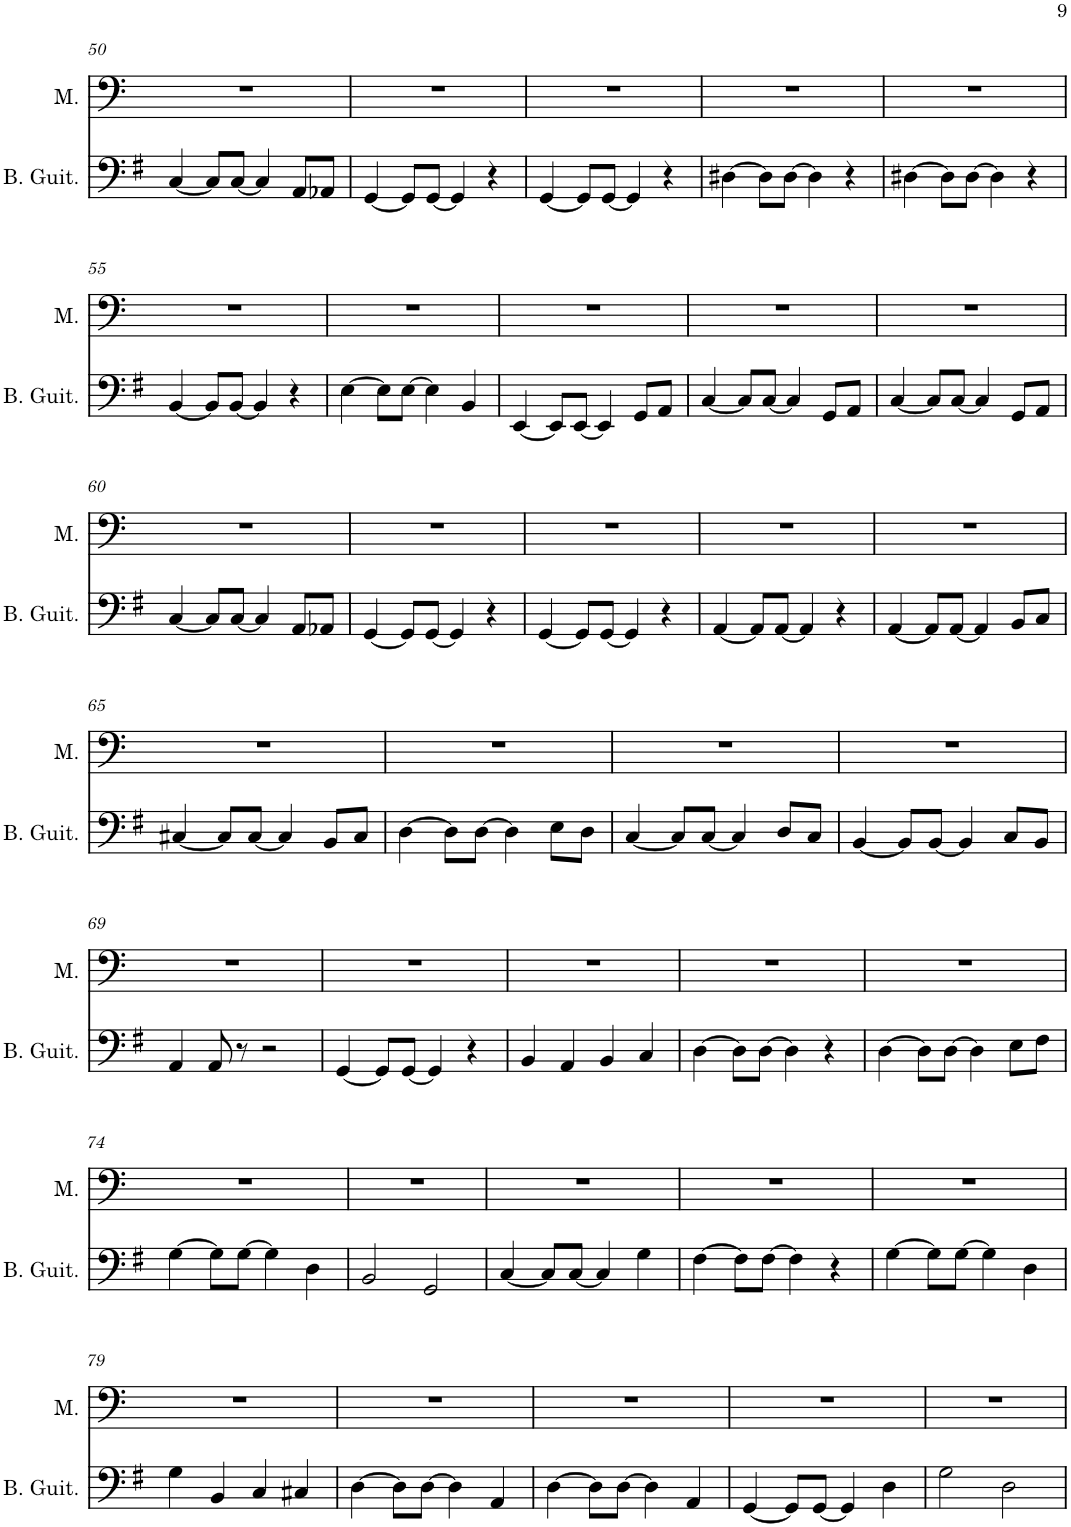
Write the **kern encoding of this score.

**kern	**kern
*part2	*part1
*staff2	*staff1
*I"Bass Guitar	*I"Men
*I'B. Guit.	*I'M.
!!LO:PB:g=z
*clefF4	*clefF4
*Trd7c12	*
*k[f#]	*k[]
*M2/2	*M2/2
=50	=50
[4C/	1r
8C/L]	.
[8C/J	.
4C/]	.
8AA/L	.
8AA-X/J	.
=51	=51
[4GG/	1r
8GG/L]	.
[8GG/J	.
4GG/]	.
4r	.
=52	=52
[4GG/	1r
8GG/L]	.
[8GG/J	.
4GG/]	.
4r	.
=53	=53
[4D#X\	1r
8D#\L]	.
[8D#\J	.
4D#\]	.
4r	.
=54	=54
[4D#X\	1r
8D#\L]	.
[8D#\J	.
4D#\]	.
4r	.
!!LO:LB:g=z
=55	=55
[4BB/	1r
8BB/L]	.
[8BB/J	.
4BB/]	.
4r	.
=56	=56
[4E\	1r
8E\L]	.
[8E\J	.
4E\]	.
4BB/	.
=57	=57
[4EE/	1r
8EE/L]	.
[8EE/J	.
4EE/]	.
8GG/L	.
8AA/J	.
=58	=58
[4C/	1r
8C/L]	.
[8C/J	.
4C/]	.
8GG/L	.
8AA/J	.
=59	=59
[4C/	1r
8C/L]	.
[8C/J	.
4C/]	.
8GG/L	.
8AA/J	.
!!LO:LB:g=z
=60	=60
[4C/	1r
8C/L]	.
[8C/J	.
4C/]	.
8AA/L	.
8AA-X/J	.
=61	=61
[4GG/	1r
8GG/L]	.
[8GG/J	.
4GG/]	.
4r	.
=62	=62
[4GG/	1r
8GG/L]	.
[8GG/J	.
4GG/]	.
4r	.
=63	=63
[4AA/	1r
8AA/L]	.
[8AA/J	.
4AA/]	.
4r	.
=64	=64
[4AA/	1r
8AA/L]	.
[8AA/J	.
4AA/]	.
8BB/L	.
8C/J	.
!!LO:LB:g=z
=65	=65
[4C#X/	1r
8C#/L]	.
[8C#/J	.
4C#/]	.
8BB/L	.
8C#/J	.
=66	=66
[4D\	1r
8D\L]	.
[8D\J	.
4D\]	.
8E\L	.
8D\J	.
=67	=67
[4C/	1r
8C/L]	.
[8C/J	.
4C/]	.
8D/L	.
8C/J	.
=68	=68
[4BB/	1r
8BB/L]	.
[8BB/J	.
4BB/]	.
8C/L	.
8BB/J	.
!!LO:LB:g=z
=69	=69
4AA/	1r
8AA/	.
8r	.
2r	.
=70	=70
[4GG/	1r
8GG/L]	.
[8GG/J	.
4GG/]	.
4r	.
=71	=71
4BB/	1r
4AA/	.
4BB/	.
4C/	.
=72	=72
[4D\	1r
8D\L]	.
[8D\J	.
4D\]	.
4r	.
=73	=73
[4D\	1r
8D\L]	.
[8D\J	.
4D\]	.
8E\L	.
8F#\J	.
!!LO:LB:g=z
=74	=74
[4G\	1r
8G\L]	.
[8G\J	.
4G\]	.
4D\	.
=75	=75
2BB/	1r
2GG/	.
=76	=76
[4C/	1r
8C/L]	.
[8C/J	.
4C/]	.
4G\	.
=77	=77
[4F#\	1r
8F#\L]	.
[8F#\J	.
4F#\]	.
4r	.
=78	=78
[4G\	1r
8G\L]	.
[8G\J	.
4G\]	.
4D\	.
!!LO:LB:g=z
=79	=79
4G\	1r
4BB/	.
4C/	.
4C#X/	.
=80	=80
[4D\	1r
8D\L]	.
[8D\J	.
4D\]	.
4AA/	.
=81	=81
[4D\	1r
8D\L]	.
[8D\J	.
4D\]	.
4AA/	.
=82	=82
[4GG/	1r
8GG/L]	.
[8GG/J	.
4GG/]	.
4D\	.
=83	=83
2G\	1r
2D\	.
=	=
*-	*-
